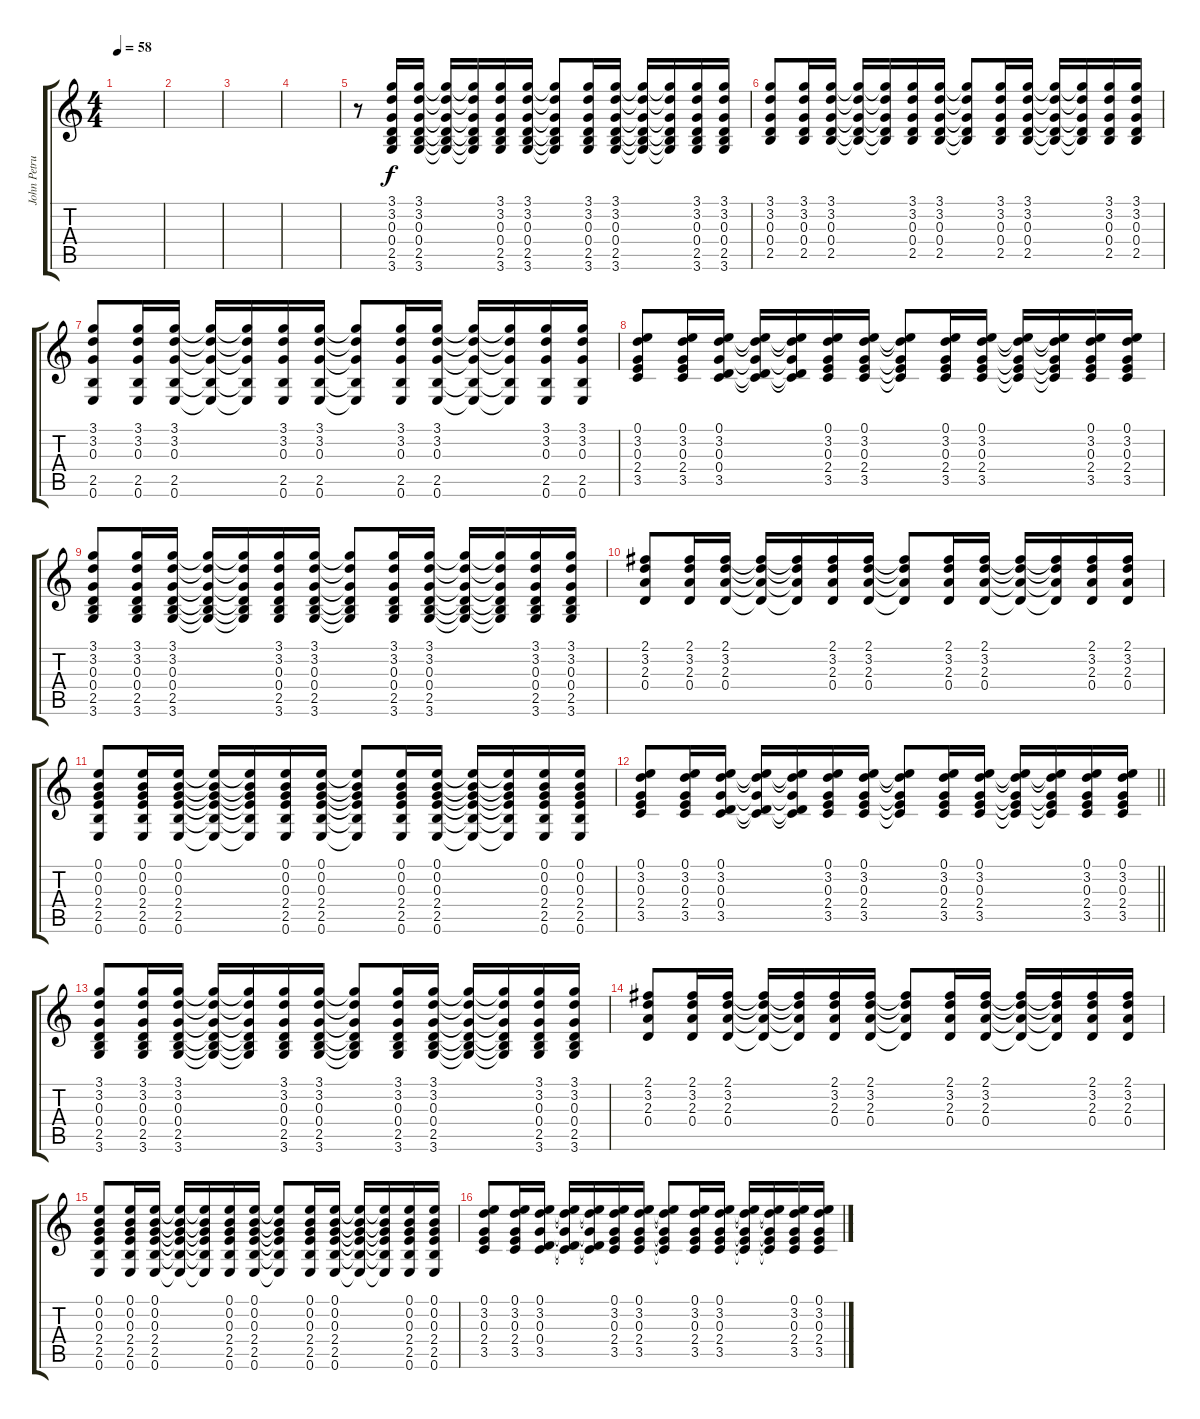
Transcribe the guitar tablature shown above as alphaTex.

\track ("John Petrucci" "John Petru") {instrument acousticguitarsteel}
\staff {score tabs}
\tuning (E4 B3 G3 D3 A2 E2) {hide}
\ts (4 4)
\tempo 58
\clef g2
\ks c
|
|
|
|
r.8{volume 12 instrument acousticguitarnylon} (3.1 3.2 0.3 0.4 2.5 3.6).16 (3.1 3.2 0.3 0.4 2.5 3.6).16 (3.1{t} 3.2{t} 0.3{t} 0.4{t} 2.5{t} 3.6{t}).16 (3.1{t} 3.2{t} 0.3{t} 0.4{t} 2.5{t} 3.6{t}).16 (3.1 3.2 0.3 0.4 2.5 3.6).16 (3.1 3.2 0.3 0.4 2.5 3.6).16 (3.1{t} 3.2{t} 0.3{t} 0.4{t} 2.5{t} 3.6{t}).8 (3.1 3.2 0.3 0.4 2.5 3.6).16 (3.1 3.2 0.3 0.4 2.5 3.6).16 (3.1{t} 3.2{t} 0.3{t} 0.4{t} 2.5{t} 3.6{t}).16 (3.1{t} 3.2{t} 0.3{t} 0.4{t} 2.5{t} 3.6{t}).16 (3.1 3.2 0.3 0.4 2.5 3.6).16 (3.1 3.2 0.3 0.4 2.5 3.6).16 |
(3.1 3.2 0.3 0.4 2.5).8 (3.1 3.2 0.3 0.4 2.5).16 (3.1 3.2 0.3 0.4 2.5).16 (3.1{t} 3.2{t} 0.3{t} 0.4{t} 2.5{t}).16 (3.1{t} 3.2{t} 0.3{t} 0.4{t} 2.5{t}).16 (3.1 3.2 0.3 0.4 2.5).16 (3.1 3.2 0.3 0.4 2.5).16 (3.1{t} 3.2{t} 0.3{t} 0.4{t} 2.5{t}).8 (3.1 3.2 0.3 0.4 2.5).16 (3.1 3.2 0.3 0.4 2.5).16 (3.1{t} 3.2{t} 0.3{t} 0.4{t} 2.5{t}).16 (3.1{t} 3.2{t} 0.3{t} 0.4{t} 2.5{t}).16 (3.1 3.2 0.3 0.4 2.5).16 (3.1 3.2 0.3 0.4 2.5).16 |
(3.1 3.2 0.3 2.5 0.6).8 (3.1 3.2 0.3 2.5 0.6).16 (3.1 3.2 0.3 2.5 0.6).16 (3.1{t} 3.2{t} 0.3{t} 2.5{t} 0.6{t}).16 (3.1{t} 3.2{t} 0.3{t} 2.5{t} 0.6{t}).16 (3.1 3.2 0.3 2.5 0.6).16 (3.1 3.2 0.3 2.5 0.6).16 (3.1{t} 3.2{t} 0.3{t} 2.5{t} 0.6{t}).8 (3.1 3.2 0.3 2.5 0.6).16 (3.1 3.2 0.3 2.5 0.6).16 (3.1{t} 3.2{t} 0.3{t} 2.5{t} 0.6{t}).16 (3.1{t} 3.2{t} 0.3{t} 2.5{t} 0.6{t}).16 (3.1 3.2 0.3 2.5 0.6).16 (3.1 3.2 0.3 2.5 0.6).16 |
(0.1 3.2 0.3 2.4 3.5).8 (0.1 3.2 0.3 2.4 3.5).16 (0.1 3.2 0.3 0.4 3.5).16 (0.1{t} 3.2{t} 0.3{t} 0.4{t} 3.5{t}).16 (0.1{t} 3.2{t} 0.3{t} 0.4{t} 3.5{t}).16 (0.1 3.2 0.3 2.4 3.5).16 (0.1 3.2 0.3 2.4 3.5).16 (0.1{t} 3.2{t} 0.3{t} 2.4{t} 3.5{t}).8 (0.1 3.2 0.3 2.4 3.5).16 (0.1 3.2 0.3 2.4 3.5).16 (0.1{t} 3.2{t} 0.3{t} 2.4{t} 3.5{t}).16 (0.1{t} 3.2{t} 0.3{t} 2.4{t} 3.5{t}).16 (0.1 3.2 0.3 2.4 3.5).16 (0.1 3.2 0.3 2.4 3.5).16 |
(3.1 3.2 0.3 0.4 2.5 3.6).8 (3.1 3.2 0.3 0.4 2.5 3.6).16 (3.1 3.2 0.3 0.4 2.5 3.6).16 (3.1{t} 3.2{t} 0.3{t} 0.4{t} 2.5{t} 3.6{t}).16 (3.1{t} 3.2{t} 0.3{t} 0.4{t} 2.5{t} 3.6{t}).16 (3.1 3.2 0.3 0.4 2.5 3.6).16 (3.1 3.2 0.3 0.4 2.5 3.6).16 (3.1{t} 3.2{t} 0.3{t} 0.4{t} 2.5{t} 3.6{t}).8 (3.1 3.2 0.3 0.4 2.5 3.6).16 (3.1 3.2 0.3 0.4 2.5 3.6).16 (3.1{t} 3.2{t} 0.3{t} 0.4{t} 2.5{t} 3.6{t}).16 (3.1{t} 3.2{t} 0.3{t} 0.4{t} 2.5{t} 3.6{t}).16 (3.1 3.2 0.3 0.4 2.5 3.6).16 (3.1 3.2 0.3 0.4 2.5 3.6).16 |
(2.1 3.2 2.3 0.4).8 (2.1 3.2 2.3 0.4).16 (2.1 3.2 2.3 0.4).16 (2.1{t} 3.2{t} 2.3{t} 0.4{t}).16 (2.1{t} 3.2{t} 2.3{t} 0.4{t}).16 (2.1 3.2 2.3 0.4).16 (2.1 3.2 2.3 0.4).16 (2.1{t} 3.2{t} 2.3{t} 0.4{t}).8 (2.1 3.2 2.3 0.4).16 (2.1 3.2 2.3 0.4).16 (2.1{t} 3.2{t} 2.3{t} 0.4{t}).16 (2.1{t} 3.2{t} 2.3{t} 0.4{t}).16 (2.1 3.2 2.3 0.4).16 (2.1 3.2 2.3 0.4).16 |
(0.1 0.2 0.3 2.4 2.5 0.6).8 (0.1 0.2 0.3 2.4 2.5 0.6).16 (0.1 0.2 0.3 2.4 2.5 0.6).16 (0.1{t} 0.2{t} 0.3{t} 2.4{t} 2.5{t} 0.6{t}).16 (0.1{t} 0.2{t} 0.3{t} 2.4{t} 2.5{t} 0.6{t}).16 (0.1 0.2 0.3 2.4 2.5 0.6).16 (0.1 0.2 0.3 2.4 2.5 0.6).16 (0.1{t} 0.2{t} 0.3{t} 2.4{t} 2.5{t} 0.6{t}).8 (0.1 0.2 0.3 2.4 2.5 0.6).16 (0.1 0.2 0.3 2.4 2.5 0.6).16 (0.1{t} 0.2{t} 0.3{t} 2.4{t} 2.5{t} 0.6{t}).16 (0.1{t} 0.2{t} 0.3{t} 2.4{t} 2.5{t} 0.6{t}).16 (0.1 0.2 0.3 2.4 2.5 0.6).16 (0.1 0.2 0.3 2.4 2.5 0.6).16 |
\barLineRight lightlight
(0.1 3.2 0.3 2.4 3.5).8 (0.1 3.2 0.3 2.4 3.5).16 (0.1 3.2 0.3 0.4 3.5).16 (0.1{t} 3.2{t} 0.3{t} 0.4{t} 3.5{t}).16 (0.1{t} 3.2{t} 0.3{t} 0.4{t} 3.5{t}).16 (0.1 3.2 0.3 2.4 3.5).16 (0.1 3.2 0.3 2.4 3.5).16 (0.1{t} 3.2{t} 0.3{t} 2.4{t} 3.5{t}).8 (0.1 3.2 0.3 2.4 3.5).16 (0.1 3.2 0.3 2.4 3.5).16 (0.1{t} 3.2{t} 0.3{t} 2.4{t} 3.5{t}).16 (0.1{t} 3.2{t} 0.3{t} 2.4{t} 3.5{t}).16 (0.1 3.2 0.3 2.4 3.5).16 (0.1 3.2 0.3 2.4 3.5).16 |
(3.1 3.2 0.3 0.4 2.5 3.6).8 (3.1 3.2 0.3 0.4 2.5 3.6).16 (3.1 3.2 0.3 0.4 2.5 3.6).16 (3.1{t} 3.2{t} 0.3{t} 0.4{t} 2.5{t} 3.6{t}).16 (3.1{t} 3.2{t} 0.3{t} 0.4{t} 2.5{t} 3.6{t}).16 (3.1 3.2 0.3 0.4 2.5 3.6).16 (3.1 3.2 0.3 0.4 2.5 3.6).16 (3.1{t} 3.2{t} 0.3{t} 0.4{t} 2.5{t} 3.6{t}).8 (3.1 3.2 0.3 0.4 2.5 3.6).16 (3.1 3.2 0.3 0.4 2.5 3.6).16 (3.1{t} 3.2{t} 0.3{t} 0.4{t} 2.5{t} 3.6{t}).16 (3.1{t} 3.2{t} 0.3{t} 0.4{t} 2.5{t} 3.6{t}).16 (3.1 3.2 0.3 0.4 2.5 3.6).16 (3.1 3.2 0.3 0.4 2.5 3.6).16 |
(2.1 3.2 2.3 0.4).8 (2.1 3.2 2.3 0.4).16 (2.1 3.2 2.3 0.4).16 (2.1{t} 3.2{t} 2.3{t} 0.4{t}).16 (2.1{t} 3.2{t} 2.3{t} 0.4{t}).16 (2.1 3.2 2.3 0.4).16 (2.1 3.2 2.3 0.4).16 (2.1{t} 3.2{t} 2.3{t} 0.4{t}).8 (2.1 3.2 2.3 0.4).16 (2.1 3.2 2.3 0.4).16 (2.1{t} 3.2{t} 2.3{t} 0.4{t}).16 (2.1{t} 3.2{t} 2.3{t} 0.4{t}).16 (2.1 3.2 2.3 0.4).16 (2.1 3.2 2.3 0.4).16 |
(0.1 0.2 0.3 2.4 2.5 0.6).8 (0.1 0.2 0.3 2.4 2.5 0.6).16 (0.1 0.2 0.3 2.4 2.5 0.6).16 (0.1{t} 0.2{t} 0.3{t} 2.4{t} 2.5{t} 0.6{t}).16 (0.1{t} 0.2{t} 0.3{t} 2.4{t} 2.5{t} 0.6{t}).16 (0.1 0.2 0.3 2.4 2.5 0.6).16 (0.1 0.2 0.3 2.4 2.5 0.6).16 (0.1{t} 0.2{t} 0.3{t} 2.4{t} 2.5{t} 0.6{t}).8 (0.1 0.2 0.3 2.4 2.5 0.6).16 (0.1 0.2 0.3 2.4 2.5 0.6).16 (0.1{t} 0.2{t} 0.3{t} 2.4{t} 2.5{t} 0.6{t}).16 (0.1{t} 0.2{t} 0.3{t} 2.4{t} 2.5{t} 0.6{t}).16 (0.1 0.2 0.3 2.4 2.5 0.6).16 (0.1 0.2 0.3 2.4 2.5 0.6).16 |
(0.1 3.2 0.3 2.4 3.5).8 (0.1 3.2 0.3 2.4 3.5).16 (0.1 3.2 0.3 0.4 3.5).16 (0.1{t} 3.2{t} 0.3{t} 0.4{t} 3.5{t}).16 (0.1{t} 3.2{t} 0.3{t} 0.4{t} 3.5{t}).16 (0.1 3.2 0.3 2.4 3.5).16 (0.1 3.2 0.3 2.4 3.5).16 (0.1{t} 3.2{t} 0.3{t} 2.4{t} 3.5{t}).8 (0.1 3.2 0.3 2.4 3.5).16 (0.1 3.2 0.3 2.4 3.5).16 (0.1{t} 3.2{t} 0.3{t} 2.4{t} 3.5{t}).16 (0.1{t} 3.2{t} 0.3{t} 2.4{t} 3.5{t}).16 (0.1 3.2 0.3 2.4 3.5).16 (0.1 3.2 0.3 2.4 3.5).16
